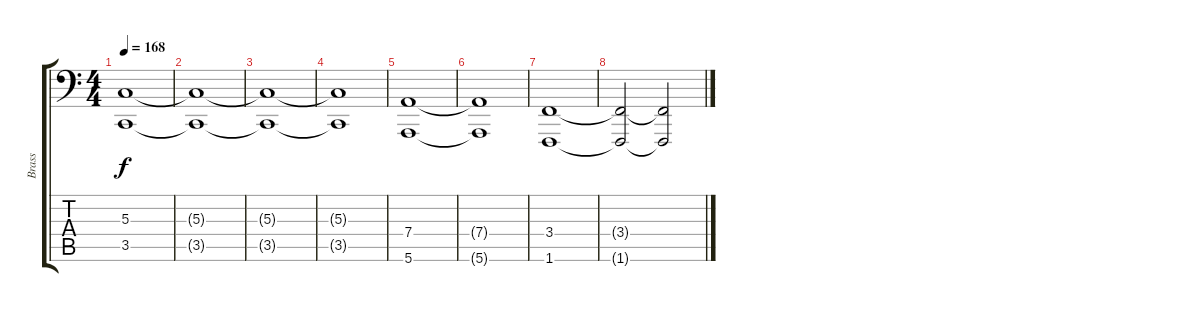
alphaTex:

\track ("Brass" "Brass") {instrument brasssection}
\staff {score tabs}
\tuning (E3 B2 G2 D2 A1 E1) {hide}
\ts (4 4)
\tempo 168
\clef f4
\ks c
(5.3 3.5).1{dy f} |
(5.3{t} 3.5{t}).1 |
(5.3{t} 3.5{t}).1 |
(5.3{t} 3.5{t}).1 |
(7.4 5.6).1 |
(7.4{t} 5.6{t}).1 |
(3.4 1.6).1 |
(3.4{t} 1.6{t}).2 (3.4{t} 1.6{t}).2
